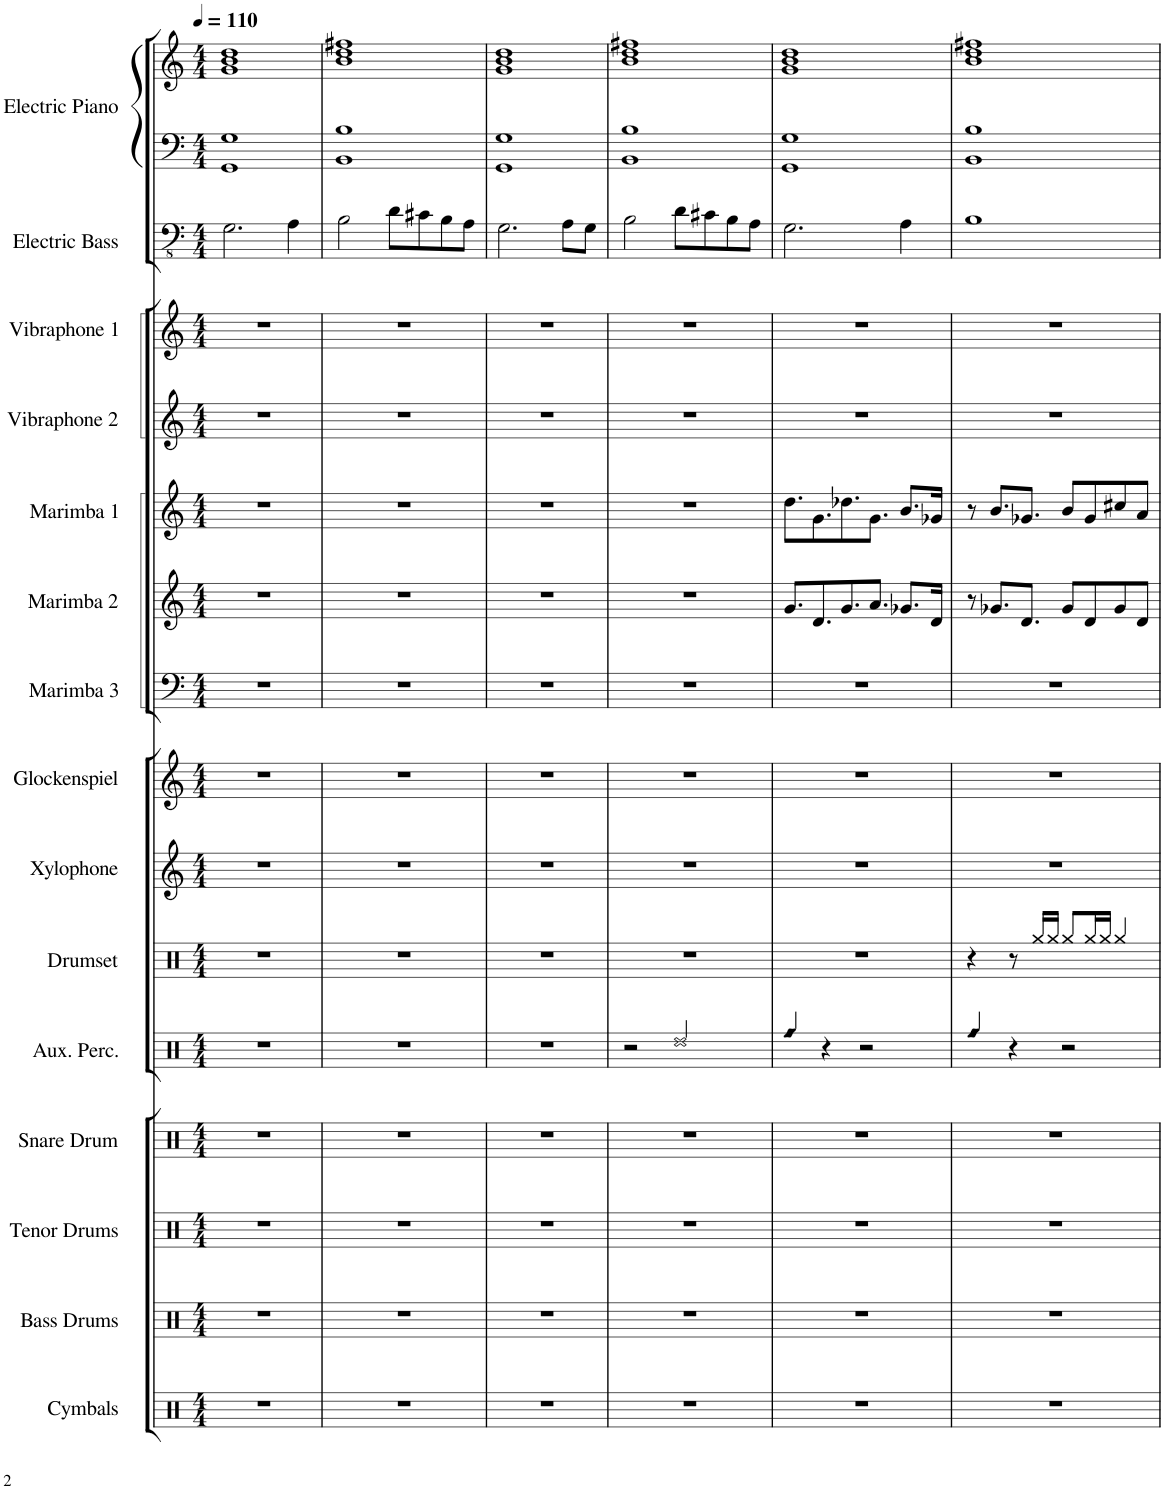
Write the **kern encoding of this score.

**kern	**kern	**kern	**kern	**kern	**kern	**kern	**kern	**kern	**kern	**kern	**kern	**kern	**kern	**kern	**kern
*part15	*part14	*part13	*part12	*part11	*part10	*part9	*part8	*part7	*part6	*part5	*part4	*part3	*part2	*part1	*part1
*staff16	*staff15	*staff14	*staff13	*staff12	*staff11	*staff10	*staff9	*staff8	*staff7	*staff6	*staff5	*staff4	*staff3	*staff2	*staff1
*I"Cymbals	*I"Bass Drums	*I"Tenor Drums	*I"Snare Drum	*I"Aux. Perc.	*I"Drumset	*I"Xylophone	*I"Glockenspiel	*I"Marimba 3	*I"Marimba 2	*I"Marimba 1	*I"Vibraphone 2	*I"Vibraphone 1	*I"Electric Bass	*I"Electric Piano	*
*I'Cym.	*I'B.D.	*I'T.D.	*I'S.D.	*I'Aux.	*I'Drs.	*I'Xyl.	*I'Glk.	*I'Mba. 3	*I'Mba. 2	*I'Mba. 1	*I'Vib. 2	*I'Vib. 1	*I'El. B.	*I'El. Pno.	*
*clefX	*clefX	*clefX	*clefX	*clefX	*clefX	*clefG2	*clefG2	*clefF4	*clefG2	*clefG2	*clefG2	*clefG2	*clefFv4	*clefF4	*clefG2
*	*	*	*	*	*	*Trd-7c-12	*Trd-14c-24	*	*	*	*	*	*	*	*
*k[]	*k[]	*k[]	*k[]	*k[]	*k[]	*k[]	*k[]	*k[]	*k[]	*k[]	*k[]	*k[]	*k[]	*k[]	*k[]
*M4/4	*M4/4	*M4/4	*M4/4	*M4/4	*M4/4	*M4/4	*M4/4	*M4/4	*M4/4	*M4/4	*M4/4	*M4/4	*M4/4	*M4/4	*M4/4
*MM110	*MM110	*MM110	*MM110	*MM110	*MM110	*MM110	*MM110	*MM110	*MM110	*MM110	*MM110	*MM110	*MM110	*MM110	*MM110
=1	=1	=1	=1	=1	=1	=1	=1	=1	=1	=1	=1	=1	=1	=1	=1
1r	1r	1r	1r	1r	1r	1r	1r	1r	1r	1r	1r	1r	2.GG\	1GG 1G	1g 1b 1dd
.	.	.	.	.	.	.	.	.	.	.	.	.	4AA\	.	.
=2	=2	=2	=2	=2	=2	=2	=2	=2	=2	=2	=2	=2	=2	=2	=2
1r	1r	1r	1r	1r	1r	1r	1r	1r	1r	1r	1r	1r	2BB\	1BB 1B	1b 1dd 1ff#X
.	.	.	.	.	.	.	.	.	.	.	.	.	8D\L	.	.
.	.	.	.	.	.	.	.	.	.	.	.	.	8C#X\	.	.
.	.	.	.	.	.	.	.	.	.	.	.	.	8BB\	.	.
.	.	.	.	.	.	.	.	.	.	.	.	.	8AA\J	.	.
=3	=3	=3	=3	=3	=3	=3	=3	=3	=3	=3	=3	=3	=3	=3	=3
1r	1r	1r	1r	1r	1r	1r	1r	1r	1r	1r	1r	1r	2.GG\	1GG 1G	1g 1b 1dd
.	.	.	.	.	.	.	.	.	.	.	.	.	8AA\L	.	.
.	.	.	.	.	.	.	.	.	.	.	.	.	8GG\J	.	.
=4	=4	=4	=4	=4	=4	=4	=4	=4	=4	=4	=4	=4	=4	=4	=4
1r	1r	1r	1r	2r	1r	1r	1r	1r	1r	1r	1r	1r	2BB\	1BB 1B	1b 1dd 1ff#X
.	.	.	.	2Rdd/	.	.	.	.	.	.	.	.	8D\L	.	.
.	.	.	.	.	.	.	.	.	.	.	.	.	8C#X\	.	.
.	.	.	.	.	.	.	.	.	.	.	.	.	8BB\	.	.
.	.	.	.	.	.	.	.	.	.	.	.	.	8AA\J	.	.
=5	=5	=5	=5	=5	=5	=5	=5	=5	=5	=5	=5	=5	=5	=5	=5
!	!	!	!	!LO:N:head=diamond	!	!	!	!	!	!	!	!	!	!	!
1r	1r	1r	1r	4Rff/	1r	1r	1r	1r	8.g/L	8.dd\L	1r	1r	2.GG\	1GG 1G	1g 1b 1dd
.	.	.	.	.	.	.	.	.	8.d/	8.g\	.	.	.	.	.
.	.	.	.	4r	.	.	.	.	.	.	.	.	.	.	.
.	.	.	.	.	.	.	.	.	8.g/	8.dd-X\	.	.	.	.	.
.	.	.	.	2r	.	.	.	.	.	.	.	.	.	.	.
.	.	.	.	.	.	.	.	.	8.a/J	8.g\J	.	.	.	.	.
.	.	.	.	.	.	.	.	.	8.g-X/L	8.b/L	.	.	4AA\	.	.
.	.	.	.	.	.	.	.	.	16d/Jk	16g-X/Jk	.	.	.	.	.
=6	=6	=6	=6	=6	=6	=6	=6	=6	=6	=6	=6	=6	=6	=6	=6
!	!	!	!	!LO:N:head=diamond	!	!	!	!	!	!	!	!	!	!	!
1r	1r	1r	1r	4Rff/	4r	1r	1r	1r	8r	8r	1r	1r	1BB	1BB 1B	1b 1dd 1ff#X
.	.	.	.	.	.	.	.	.	8.g-X/L	8.b/L	.	.	.	.	.
.	.	.	.	4r	8r	.	.	.	.	.	.	.	.	.	.
.	.	.	.	.	.	.	.	.	8.d/J	8.g-X/J	.	.	.	.	.
.	.	.	.	.	16Rgg/LL	.	.	.	.	.	.	.	.	.	.
.	.	.	.	.	16Rgg/JJ	.	.	.	.	.	.	.	.	.	.
.	.	.	.	2r	8Rgg/L	.	.	.	8g-/L	8b/L	.	.	.	.	.
.	.	.	.	.	16Rgg/L	.	.	.	8d/	8g-/	.	.	.	.	.
.	.	.	.	.	16Rgg/JJ	.	.	.	.	.	.	.	.	.	.
.	.	.	.	.	4Rgg/	.	.	.	8g-/	8cc#X/	.	.	.	.	.
.	.	.	.	.	.	.	.	.	8d/J	8a/J	.	.	.	.	.
=	=	=	=	=	=	=	=	=	=	=	=	=	=	=	=
*-	*-	*-	*-	*-	*-	*-	*-	*-	*-	*-	*-	*-	*-	*-	*-
